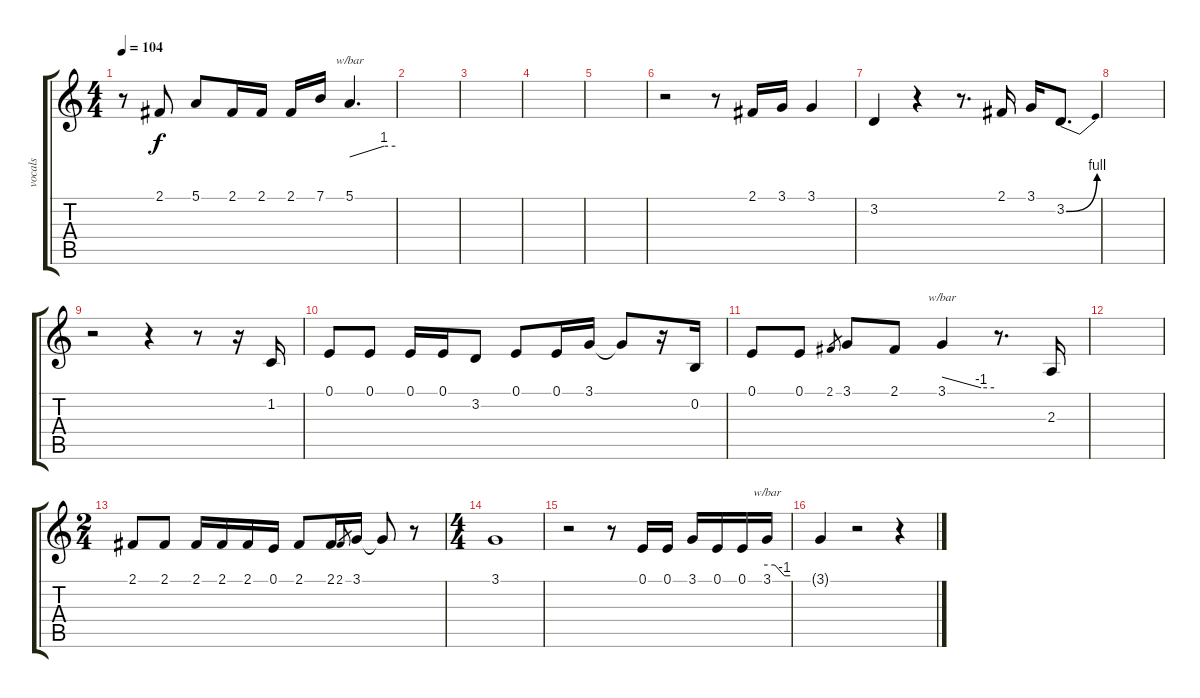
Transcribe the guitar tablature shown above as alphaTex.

\track ("vocals" "vocals") {instrument lead2sawtooth}
\staff {score tabs}
\tuning (E4 B3 G3 D3 A2 E2) {hide}
\ts (4 4)
\tempo 104
\clef g2
\ks c
r.8{dy f} 2.1.8 5.1.8 2.1.16 2.1.16 2.1.16 7.1.16 5.1.4{d tbe (custom default 0 0 45 4 60 4)} |
|
|
|
|
r.2 r.8 2.1.16 3.1.16 3.1.4 |
3.2.4 r.4 r.8{d} 2.1.16 3.1.16 3.2{be (bend 0 0 60 4)}.8{d} |
|
r.2 r.4 r.8 r.16 1.2.16 |
0.1.8 0.1.8 0.1.16 0.1.16 3.2.8 0.1.8 0.1.16 3.1.16 3.1{t}.8 r.16 0.2.16 |
0.1.8 0.1.8 2.1.8{gr} 3.1.8 2.1.8 3.1.4{tbe (custom default 0 0 45 -4 60 -4)} r.8{d} 2.3.16 |
|
\ts (2 4)
2.1.8 2.1.8 2.1.16 2.1.16 2.1.16 0.1.16 2.1.8 2.1.16 2.1.8{gr} 3.1.16 3.1{t}.8 r.8 |
\ts (4 4)
3.1.1 |
r.2 r.8 0.1.16 0.1.16 3.1.16 0.1.16 0.1.16 3.1.16{tbe (custom default 0 0 20 0 45 -4 60 -4)} |
3.1{t}.4 r.2 r.4
